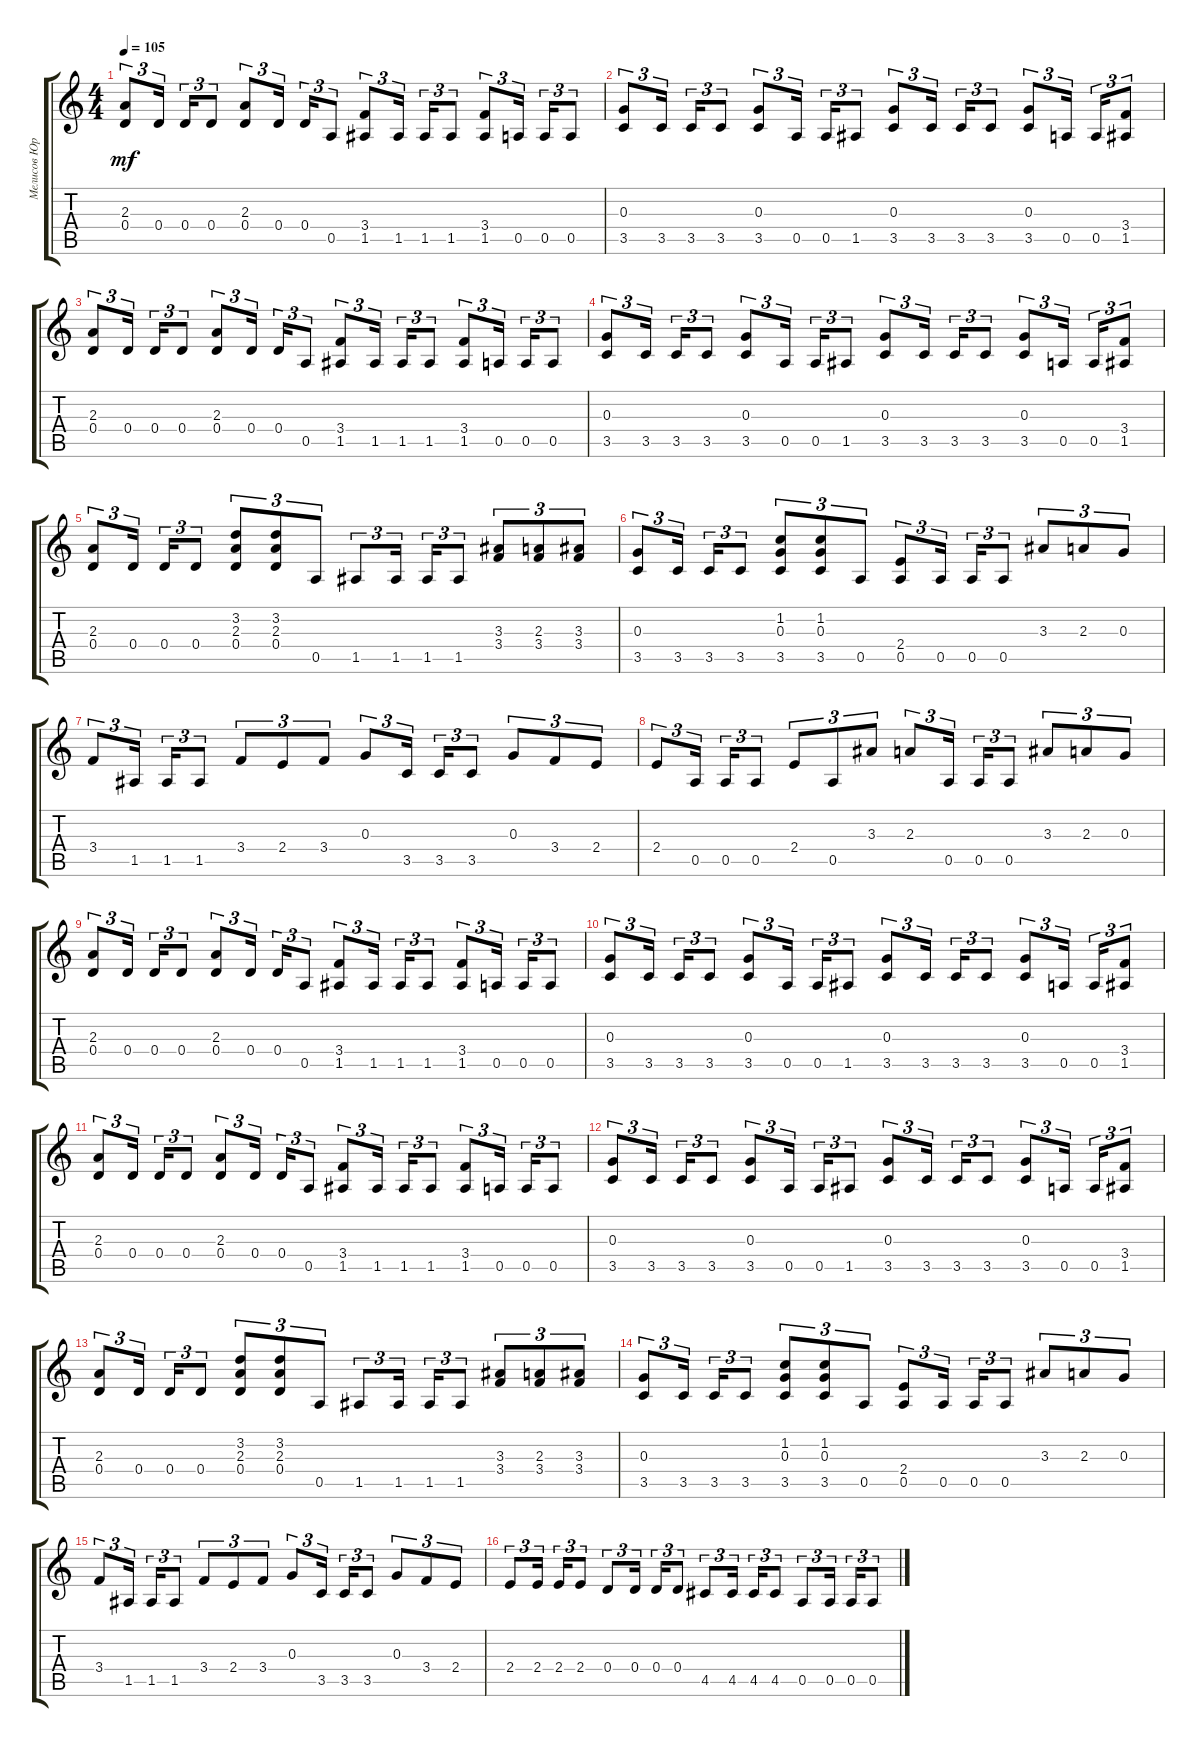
\track ("Мелисов Юрий" "Мелисов Юр") {instrument distortionguitar}
\staff {score tabs}
\tuning (E4 B3 G3 D3 A2 E2) {hide}
\ts (4 4)
\tempo 105
\clef g2
\ks c
(2.3 0.4).8{tu (3 2) dy mf} 0.4.16{tu (3 2)} 0.4.16{tu (3 2)} 0.4.8{tu (3 2)} (2.3 0.4).8{tu (3 2)} 0.4.16{tu (3 2)} 0.4.16{tu (3 2)} 0.5.8{tu (3 2)} (3.4 1.5).8{tu (3 2)} 1.5.16{tu (3 2)} 1.5.16{tu (3 2)} 1.5.8{tu (3 2)} (3.4 1.5).8{tu (3 2)} 0.5.16{tu (3 2)} 0.5.16{tu (3 2)} 0.5.8{tu (3 2)} |
(0.3 3.5).8{tu (3 2)} 3.5.16{tu (3 2)} 3.5.16{tu (3 2)} 3.5.8{tu (3 2)} (0.3 3.5).8{tu (3 2)} 0.5.16{tu (3 2)} 0.5.16{tu (3 2)} 1.5.8{tu (3 2)} (0.3 3.5).8{tu (3 2)} 3.5.16{tu (3 2)} 3.5.16{tu (3 2)} 3.5.8{tu (3 2)} (0.3 3.5).8{tu (3 2)} 0.5.16{tu (3 2)} 0.5.16{tu (3 2)} (3.4 1.5).8{tu (3 2)} |
(2.3 0.4).8{tu (3 2)} 0.4.16{tu (3 2)} 0.4.16{tu (3 2)} 0.4.8{tu (3 2)} (2.3 0.4).8{tu (3 2)} 0.4.16{tu (3 2)} 0.4.16{tu (3 2)} 0.5.8{tu (3 2)} (3.4 1.5).8{tu (3 2)} 1.5.16{tu (3 2)} 1.5.16{tu (3 2)} 1.5.8{tu (3 2)} (3.4 1.5).8{tu (3 2)} 0.5.16{tu (3 2)} 0.5.16{tu (3 2)} 0.5.8{tu (3 2)} |
(0.3 3.5).8{tu (3 2)} 3.5.16{tu (3 2)} 3.5.16{tu (3 2)} 3.5.8{tu (3 2)} (0.3 3.5).8{tu (3 2)} 0.5.16{tu (3 2)} 0.5.16{tu (3 2)} 1.5.8{tu (3 2)} (0.3 3.5).8{tu (3 2)} 3.5.16{tu (3 2)} 3.5.16{tu (3 2)} 3.5.8{tu (3 2)} (0.3 3.5).8{tu (3 2)} 0.5.16{tu (3 2)} 0.5.16{tu (3 2)} (3.4 1.5).8{tu (3 2)} |
(2.3 0.4).8{tu (3 2)} 0.4.16{tu (3 2)} 0.4.16{tu (3 2)} 0.4.8{tu (3 2)} (3.2 2.3 0.4).8{tu (3 2)} (3.2 2.3 0.4).8{tu (3 2)} 0.5.8{tu (3 2)} 1.5.8{tu (3 2)} 1.5.16{tu (3 2)} 1.5.16{tu (3 2)} 1.5.8{tu (3 2)} (3.3 3.4).8{tu (3 2)} (2.3 3.4).8{tu (3 2)} (3.3 3.4).8{tu (3 2)} |
(0.3 3.5).8{tu (3 2)} 3.5.16{tu (3 2)} 3.5.16{tu (3 2)} 3.5.8{tu (3 2)} (1.2 0.3 3.5).8{tu (3 2)} (1.2 0.3 3.5).8{tu (3 2)} 0.5.8{tu (3 2)} (2.4 0.5).8{tu (3 2)} 0.5.16{tu (3 2)} 0.5.16{tu (3 2)} 0.5.8{tu (3 2)} 3.3.8{tu (3 2)} 2.3.8{tu (3 2)} 0.3.8{tu (3 2)} |
3.4.8{tu (3 2)} 1.5.16{tu (3 2)} 1.5.16{tu (3 2)} 1.5.8{tu (3 2)} 3.4.8{tu (3 2)} 2.4.8{tu (3 2)} 3.4.8{tu (3 2)} 0.3.8{tu (3 2)} 3.5.16{tu (3 2)} 3.5.16{tu (3 2)} 3.5.8{tu (3 2)} 0.3.8{tu (3 2)} 3.4.8{tu (3 2)} 2.4.8{tu (3 2)} |
2.4.8{tu (3 2)} 0.5.16{tu (3 2)} 0.5.16{tu (3 2)} 0.5.8{tu (3 2)} 2.4.8{tu (3 2)} 0.5.8{tu (3 2)} 3.3.8{tu (3 2)} 2.3.8{tu (3 2)} 0.5.16{tu (3 2)} 0.5.16{tu (3 2)} 0.5.8{tu (3 2)} 3.3.8{tu (3 2)} 2.3.8{tu (3 2)} 0.3.8{tu (3 2)} |
(2.3 0.4).8{tu (3 2)} 0.4.16{tu (3 2)} 0.4.16{tu (3 2)} 0.4.8{tu (3 2)} (2.3 0.4).8{tu (3 2)} 0.4.16{tu (3 2)} 0.4.16{tu (3 2)} 0.5.8{tu (3 2)} (3.4 1.5).8{tu (3 2)} 1.5.16{tu (3 2)} 1.5.16{tu (3 2)} 1.5.8{tu (3 2)} (3.4 1.5).8{tu (3 2)} 0.5.16{tu (3 2)} 0.5.16{tu (3 2)} 0.5.8{tu (3 2)} |
(0.3 3.5).8{tu (3 2)} 3.5.16{tu (3 2)} 3.5.16{tu (3 2)} 3.5.8{tu (3 2)} (0.3 3.5).8{tu (3 2)} 0.5.16{tu (3 2)} 0.5.16{tu (3 2)} 1.5.8{tu (3 2)} (0.3 3.5).8{tu (3 2)} 3.5.16{tu (3 2)} 3.5.16{tu (3 2)} 3.5.8{tu (3 2)} (0.3 3.5).8{tu (3 2)} 0.5.16{tu (3 2)} 0.5.16{tu (3 2)} (3.4 1.5).8{tu (3 2)} |
(2.3 0.4).8{tu (3 2)} 0.4.16{tu (3 2)} 0.4.16{tu (3 2)} 0.4.8{tu (3 2)} (2.3 0.4).8{tu (3 2)} 0.4.16{tu (3 2)} 0.4.16{tu (3 2)} 0.5.8{tu (3 2)} (3.4 1.5).8{tu (3 2)} 1.5.16{tu (3 2)} 1.5.16{tu (3 2)} 1.5.8{tu (3 2)} (3.4 1.5).8{tu (3 2)} 0.5.16{tu (3 2)} 0.5.16{tu (3 2)} 0.5.8{tu (3 2)} |
(0.3 3.5).8{tu (3 2)} 3.5.16{tu (3 2)} 3.5.16{tu (3 2)} 3.5.8{tu (3 2)} (0.3 3.5).8{tu (3 2)} 0.5.16{tu (3 2)} 0.5.16{tu (3 2)} 1.5.8{tu (3 2)} (0.3 3.5).8{tu (3 2)} 3.5.16{tu (3 2)} 3.5.16{tu (3 2)} 3.5.8{tu (3 2)} (0.3 3.5).8{tu (3 2)} 0.5.16{tu (3 2)} 0.5.16{tu (3 2)} (3.4 1.5).8{tu (3 2)} |
(2.3 0.4).8{tu (3 2)} 0.4.16{tu (3 2)} 0.4.16{tu (3 2)} 0.4.8{tu (3 2)} (3.2 2.3 0.4).8{tu (3 2)} (3.2 2.3 0.4).8{tu (3 2)} 0.5.8{tu (3 2)} 1.5.8{tu (3 2)} 1.5.16{tu (3 2)} 1.5.16{tu (3 2)} 1.5.8{tu (3 2)} (3.3 3.4).8{tu (3 2)} (2.3 3.4).8{tu (3 2)} (3.3 3.4).8{tu (3 2)} |
(0.3 3.5).8{tu (3 2)} 3.5.16{tu (3 2)} 3.5.16{tu (3 2)} 3.5.8{tu (3 2)} (1.2 0.3 3.5).8{tu (3 2)} (1.2 0.3 3.5).8{tu (3 2)} 0.5.8{tu (3 2)} (2.4 0.5).8{tu (3 2)} 0.5.16{tu (3 2)} 0.5.16{tu (3 2)} 0.5.8{tu (3 2)} 3.3.8{tu (3 2)} 2.3.8{tu (3 2)} 0.3.8{tu (3 2)} |
3.4.8{tu (3 2)} 1.5.16{tu (3 2)} 1.5.16{tu (3 2)} 1.5.8{tu (3 2)} 3.4.8{tu (3 2)} 2.4.8{tu (3 2)} 3.4.8{tu (3 2)} 0.3.8{tu (3 2)} 3.5.16{tu (3 2)} 3.5.16{tu (3 2)} 3.5.8{tu (3 2)} 0.3.8{tu (3 2)} 3.4.8{tu (3 2)} 2.4.8{tu (3 2)} |
2.4.8{tu (3 2)} 2.4.16{tu (3 2)} 2.4.16{tu (3 2)} 2.4.8{tu (3 2)} 0.4.8{tu (3 2)} 0.4.16{tu (3 2)} 0.4.16{tu (3 2)} 0.4.8{tu (3 2)} 4.5.8{tu (3 2)} 4.5.16{tu (3 2)} 4.5.16{tu (3 2)} 4.5.8{tu (3 2)} 0.5.8{tu (3 2)} 0.5.16{tu (3 2)} 0.5.16{tu (3 2)} 0.5.8{tu (3 2)}
